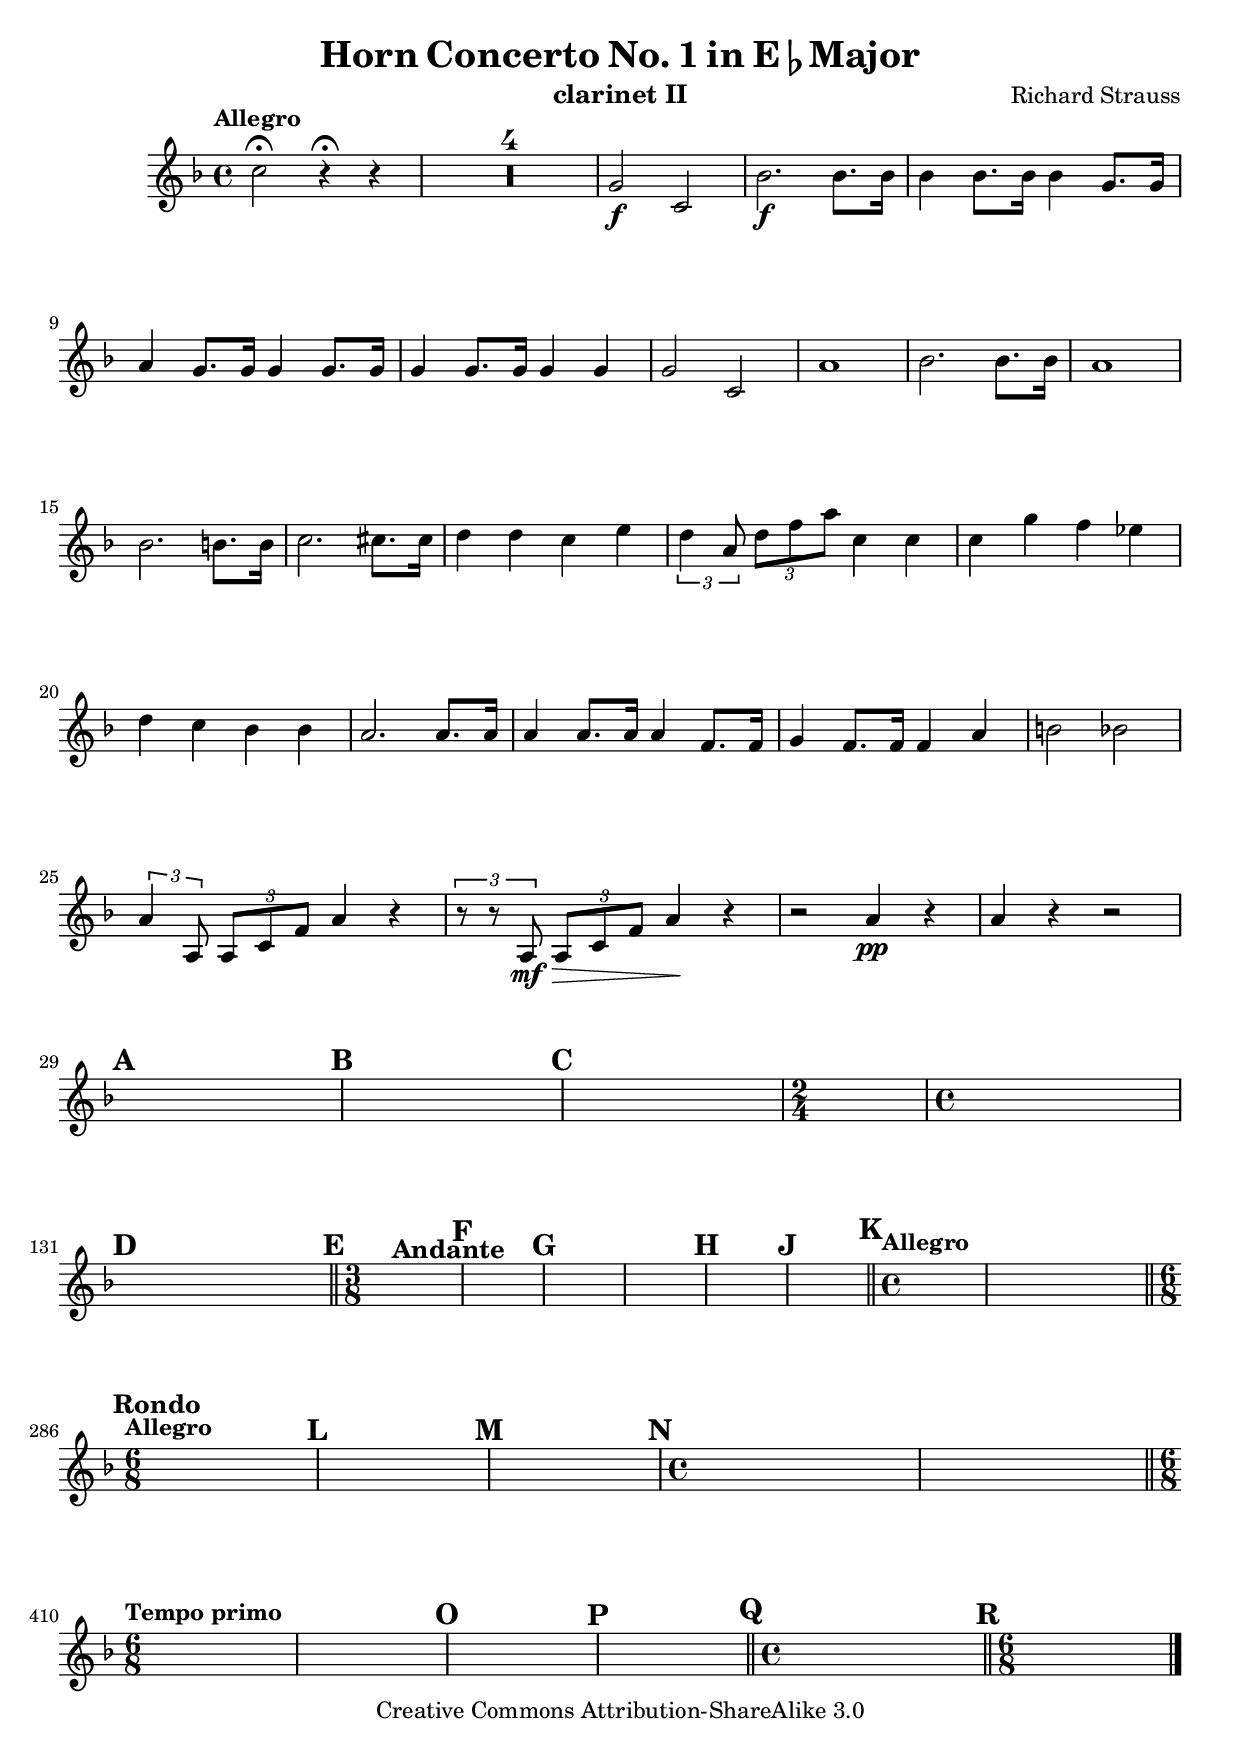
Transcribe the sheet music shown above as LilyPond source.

\version "2.13.22"

\version "2.13.22"

\include "defs.ily"

clarinetTwoMvtI = \relative c''
{
  \transposition bes
  \key f \major
  c2\fermata r4\fermata r |
  R1*4 |
  g2\f c, |
  bes'2.\f bes8. bes16 |
  bes4 bes8. bes16 bes4 g8. g16
  a4 g8. g16 g4 g8. g16
  g4 g8. g16 g4 g |
  g2 c, |
  a'1 |
  bes2. bes8. bes16 |
  a1 |
  bes2. b8. b16 |
  c2. cis8. cis16 |
  d4 d c e |
  \times 2/3 {d4 a8} \times 2/3 {d8 f a} c,4 c |
  c g' f ees |
  d c bes bes |
  a2. a8. a16 |
  a4 a8. a16 a4 f8. f16 |
  g4 f8. f16 f4 a |
  b2 bes |
  \times 2/3 {a4 a,8} \times 2/3 {a8 c f} a4 r |
  \times 2/3 {r8 r a,\mf\>} \times 2/3 {a8 c f} a4\! r |
  r2 a4\pp r |
  a4 r r2 |

  %A
}

clarinetTwoMvtII = \relative c'
{
}

clarinetTwoMvtIII = \relative c'
{
}

clarinetTwo = {\clarinetTwoMvtI \clarinetTwoMvtII \clarinetTwoMvtIII}




\paper
{
  ragged-last-bottom = ##f
}

instrument = "clarinet II"

\include "header.ily"

notes = \clarinetTwo

\include "part.ily"

